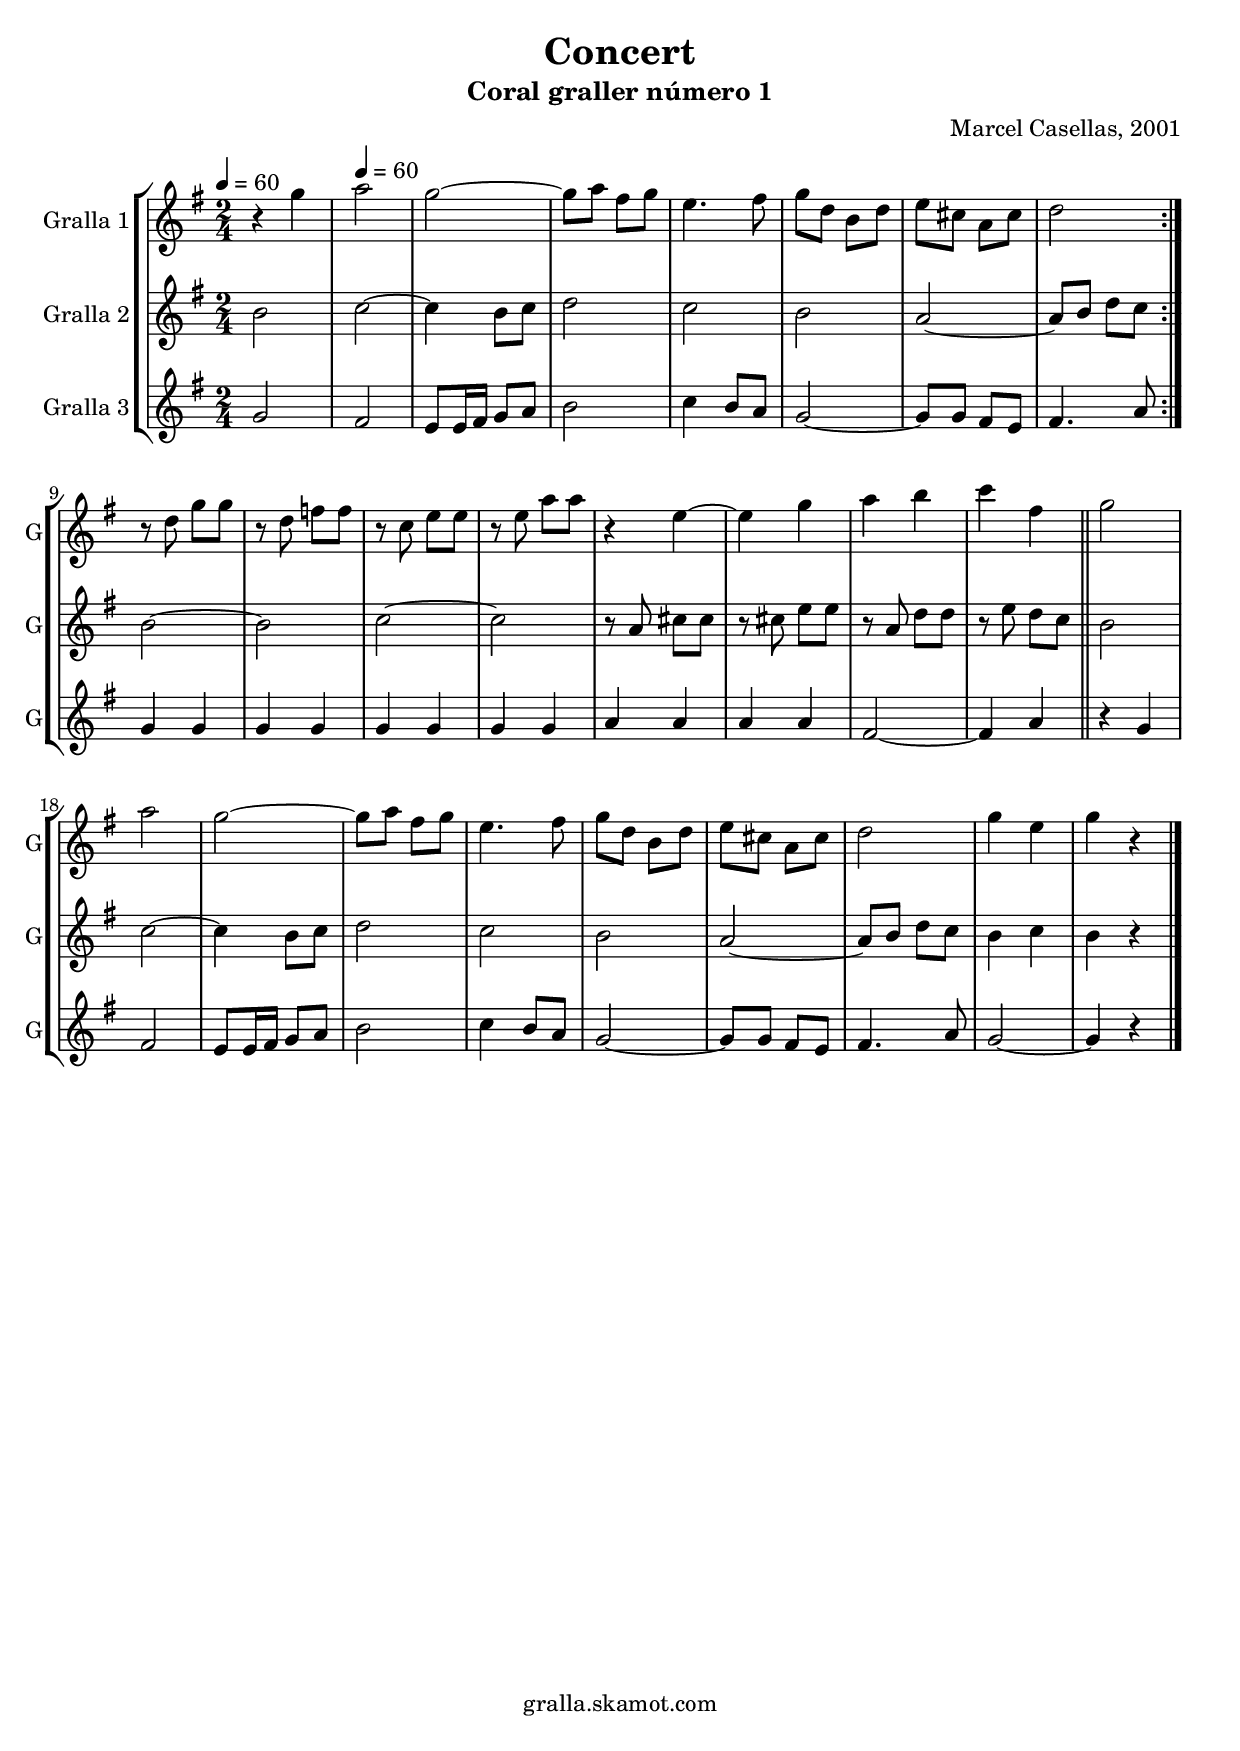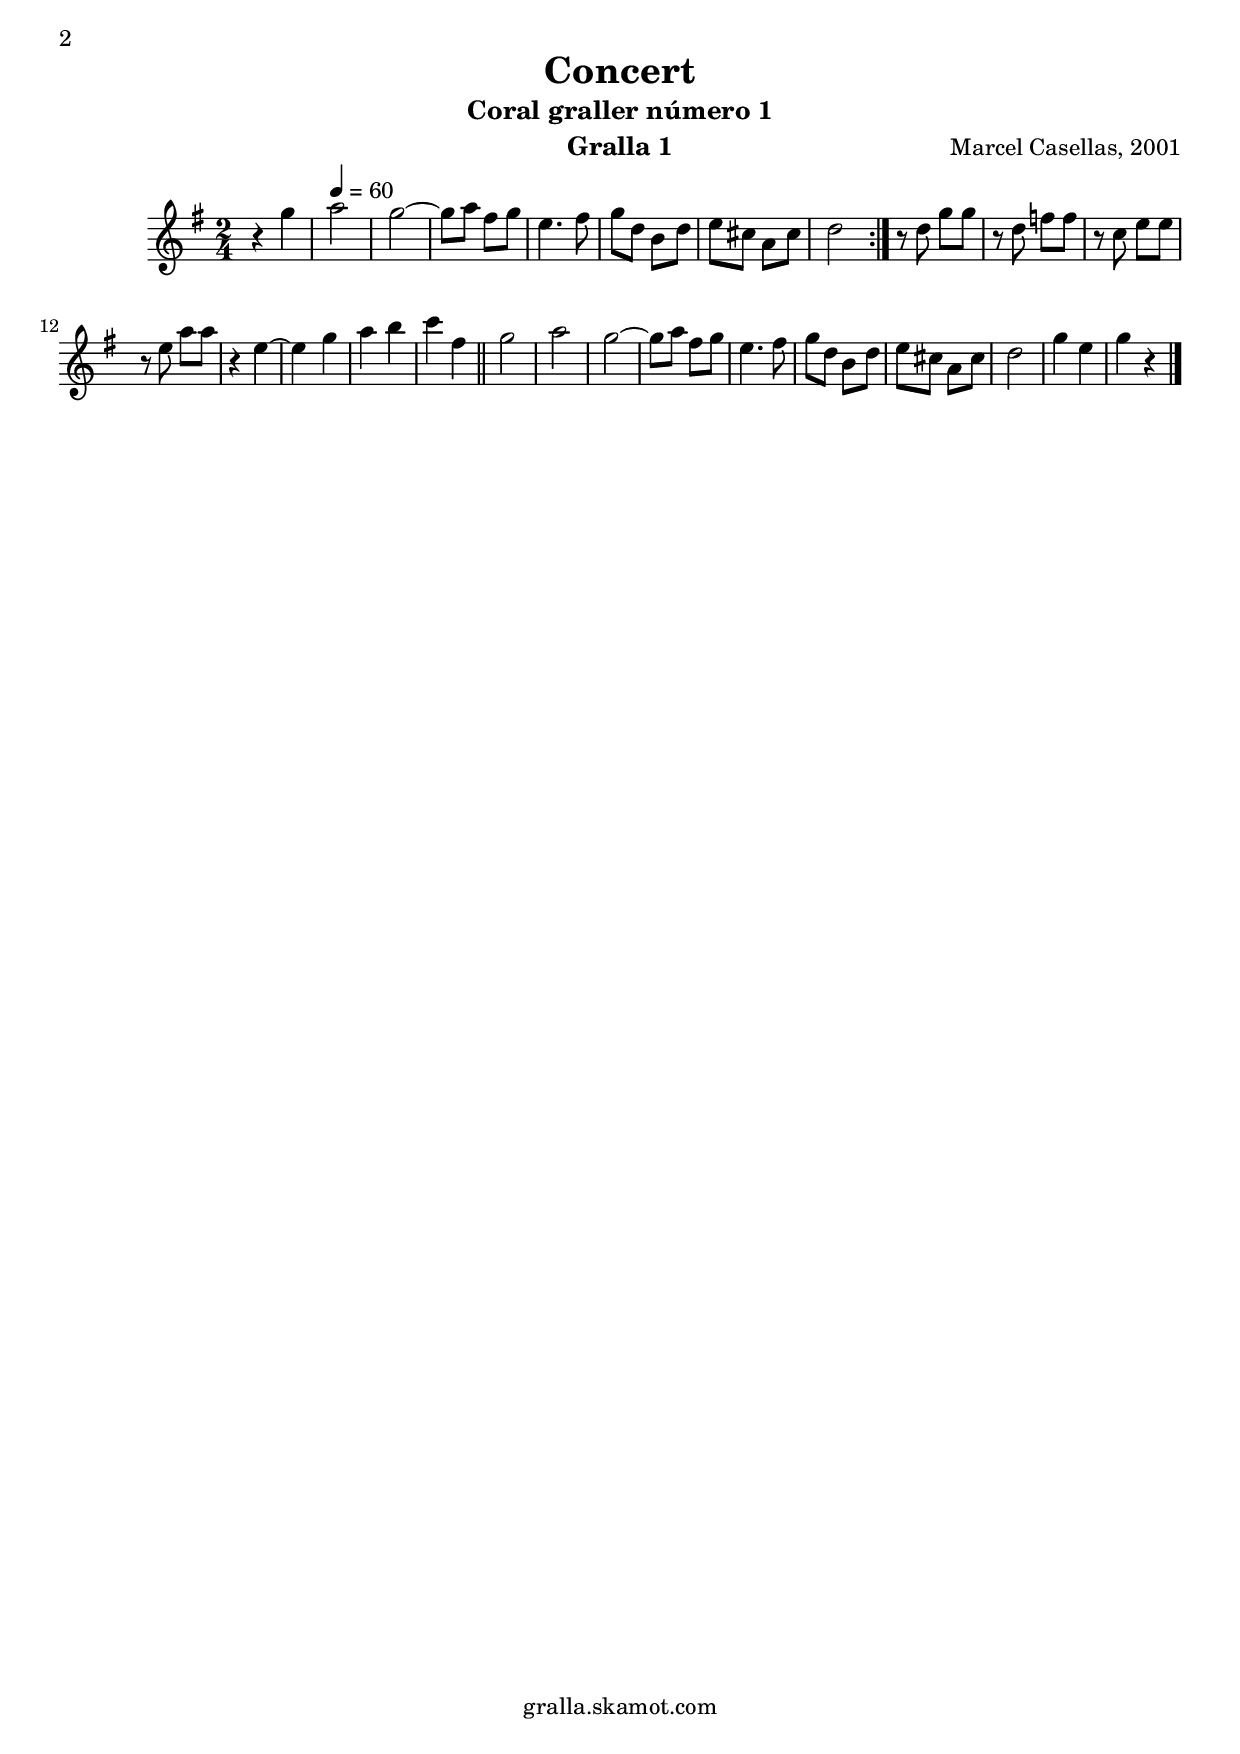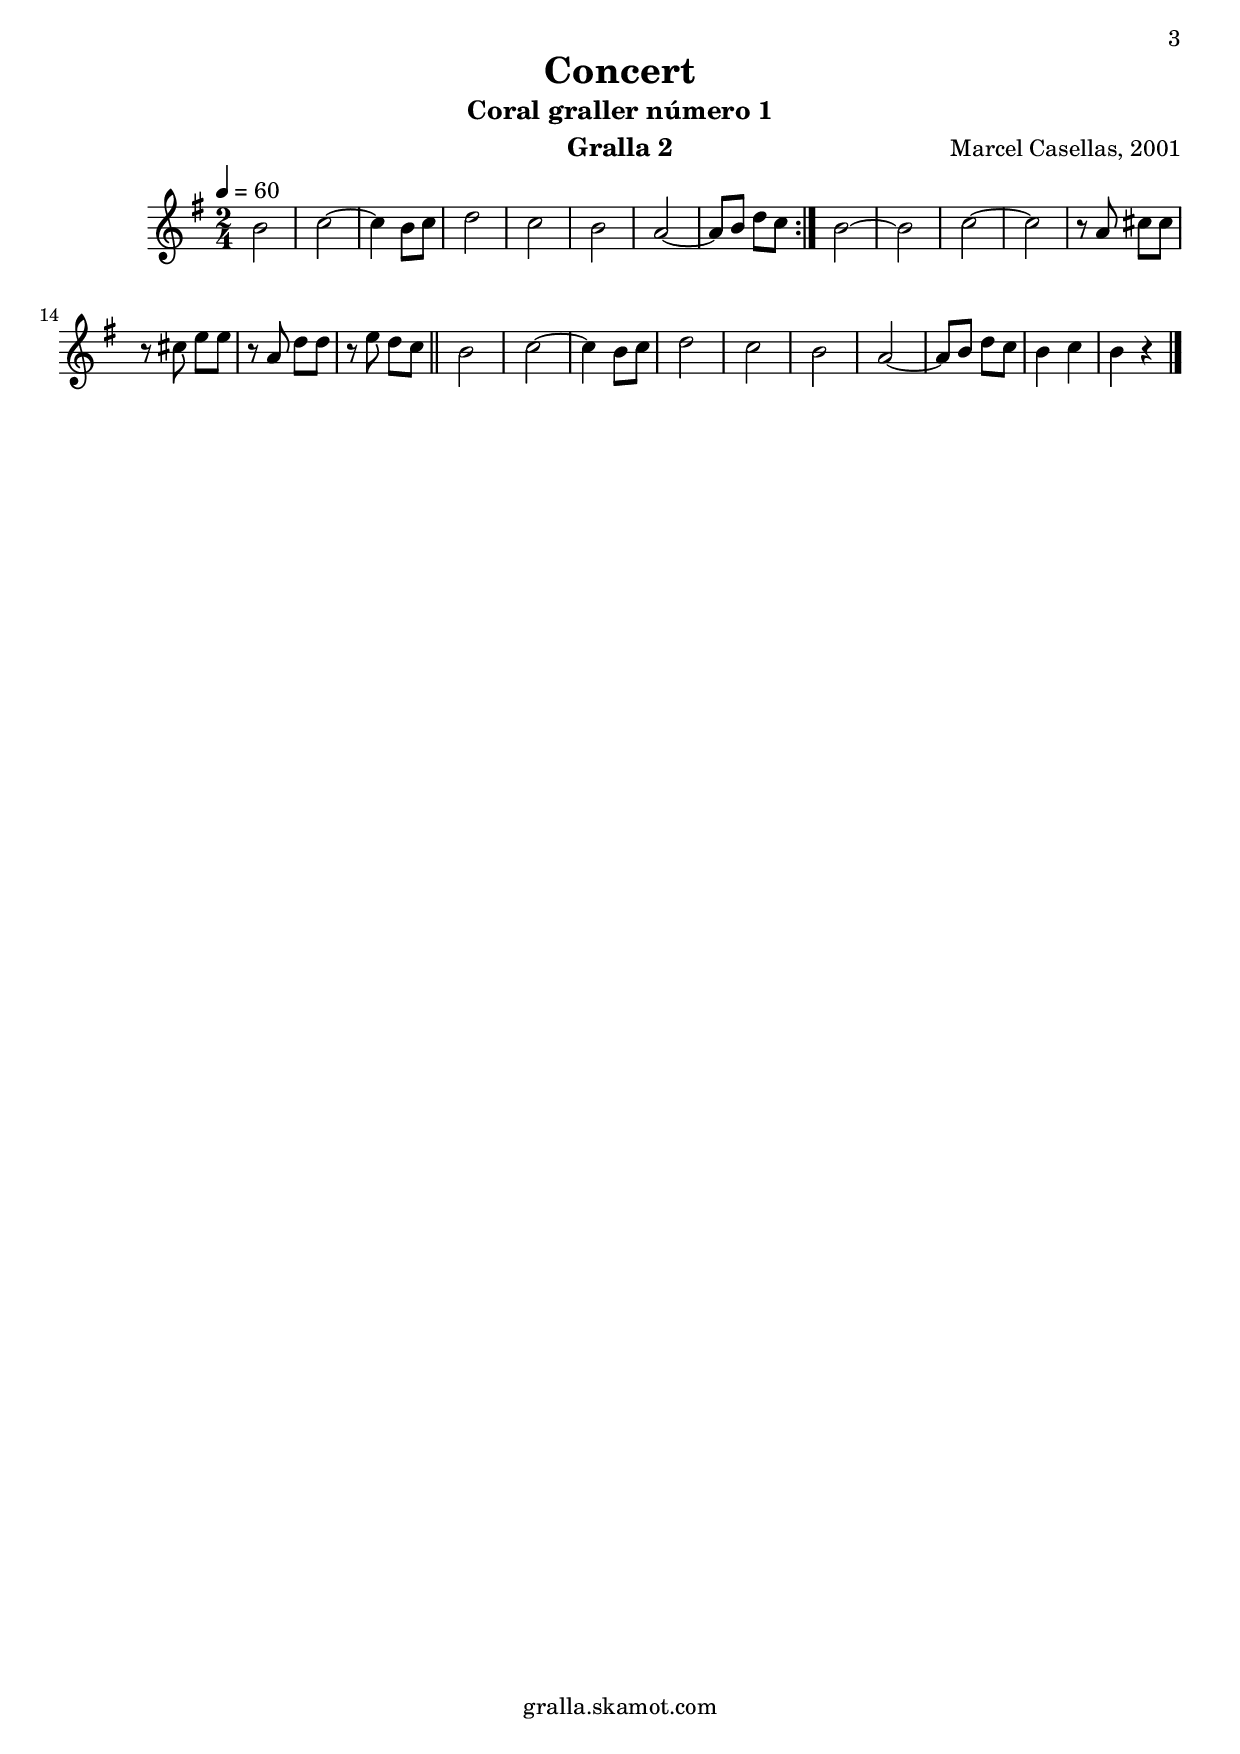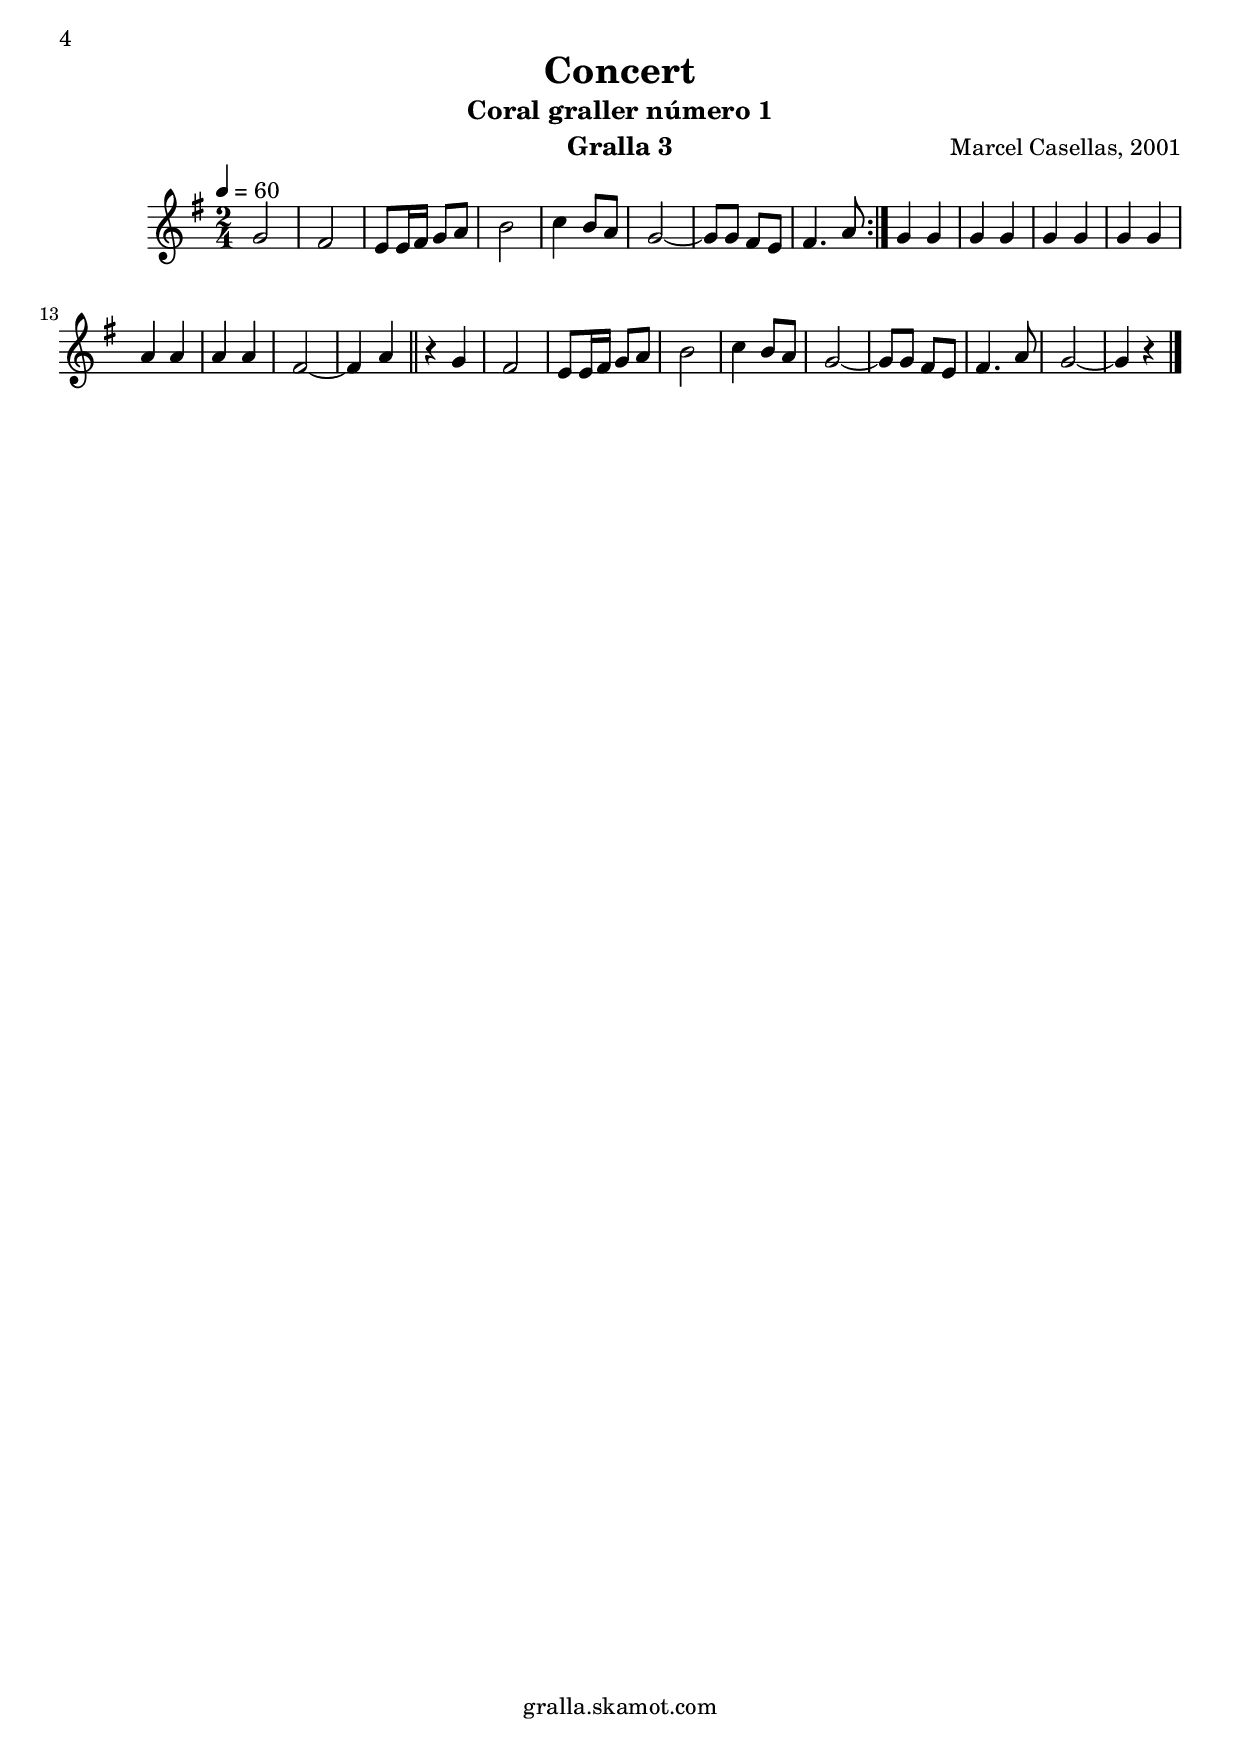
\version "2.16.2"

\header {
  dedication=""
  title="Concert"
  subtitle="Coral graller número 1"
  subsubtitle=""
  poet=""
  meter=""
  piece=""
  composer="Marcel Casellas, 2001"
  arranger=""
  opus=""
  instrument=""
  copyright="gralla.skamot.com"
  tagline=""
}

liniaroAa =
\relative g''
{
  \clef treble
  \key g \major
  \time 2/4
  \repeat volta 2 { r4 g \tempo 4 = 60  |
  a2  |
  g2 ~  |
  g8 a fis g  |
  %05
  e4. fis8  |
  g8 d b d  |
  e8 cis a cis  |
  d2  | }
  r8 d g g  |
  %10
  r8 d f f  |
  r8 c e e  |
  r8 e a a  |
  r4 e ~  |
  e4 g  |
  %15
  a4 b  |
  c4 fis,  \bar "||"
  g2  |
  a2  |
  g2 ~  |
  %20
  g8 a fis g  |
  e4. fis8  |
  g8 d b d  |
  e8 cis a cis  |
  d2  |
  %25
  g4 e  |
  g4 r  \bar "|."
}

liniaroAb =
\relative b'
{
  \tempo 4 = 60
  \clef treble
  \key g \major
  \time 2/4
  \repeat volta 2 { b2  |
  c2 ~  |
  c4 b8 c  |
  d2  |
  %05
  c2  |
  b2  |
  a2 ~  |
  a8 b d c  | }
  b2 ~  |
  %10
  b2  |
  c2 ~  |
  c2  |
  r8 a cis cis  |
  r8 cis e e  |
  %15
  r8 a, d d  |
  r8 e d c  \bar "||"
  b2  |
  c2 ~  |
  c4 b8 c  |
  %20
  d2  |
  c2  |
  b2  |
  a2 ~  |
  a8 b d c  |
  %25
  b4 c  |
  b4 r  \bar "|."
}

liniaroAc =
\relative g'
{
  \tempo 4 = 60
  \clef treble
  \key g \major
  \time 2/4
  \repeat volta 2 { g2  |
  fis2  |
  e8 e16 fis g8 a  |
  b2  |
  %05
  c4 b8 a  |
  g2 ~  |
  g8 g fis e  |
  fis4. a8  | }
  g4 g  |
  %10
  g4 g  |
  g4 g  |
  g4 g  |
  a4 a  |
  a4 a  |
  %15
  fis2 ~  |
  fis4 a  \bar "||"
  r4 g  |
  fis2  |
  e8 e16 fis g8 a  |
  %20
  b2  |
  c4 b8 a  |
  g2 ~  |
  g8 g fis e  |
  fis4. a8  |
  %25
  g2 ~  |
  g4 r  \bar "|."
}

\bookpart {
  \score {
    \new StaffGroup {
      \override Score.RehearsalMark.self-alignment-X = #LEFT
      <<
        \new Staff \with {instrumentName = #"Gralla 1" shortInstrumentName = #"G"} \liniaroAa
        \new Staff \with {instrumentName = #"Gralla 2" shortInstrumentName = #"G"} \liniaroAb
        \new Staff \with {instrumentName = #"Gralla 3" shortInstrumentName = #"G"} \liniaroAc
      >>
    }
    \layout {}
  }
  \score { \unfoldRepeats
    \new StaffGroup {
      \override Score.RehearsalMark.self-alignment-X = #LEFT
      <<
        \new Staff \with {instrumentName = #"Gralla 1" shortInstrumentName = #"G"} \liniaroAa
        \new Staff \with {instrumentName = #"Gralla 2" shortInstrumentName = #"G"} \liniaroAb
        \new Staff \with {instrumentName = #"Gralla 3" shortInstrumentName = #"G"} \liniaroAc
      >>
    }
    \midi {
      \set Staff.midiInstrument = "oboe"
      \set DrumStaff.midiInstrument = "drums"
    }
  }
}

\bookpart {
  \header {instrument="Gralla 1"}
  \score {
    \new StaffGroup {
      \override Score.RehearsalMark.self-alignment-X = #LEFT
      <<
        \new Staff \liniaroAa
      >>
    }
    \layout {}
  }
  \score { \unfoldRepeats
    \new StaffGroup {
      \override Score.RehearsalMark.self-alignment-X = #LEFT
      <<
        \new Staff \liniaroAa
      >>
    }
    \midi {
      \set Staff.midiInstrument = "oboe"
      \set DrumStaff.midiInstrument = "drums"
    }
  }
}

\bookpart {
  \header {instrument="Gralla 2"}
  \score {
    \new StaffGroup {
      \override Score.RehearsalMark.self-alignment-X = #LEFT
      <<
        \new Staff \liniaroAb
      >>
    }
    \layout {}
  }
  \score { \unfoldRepeats
    \new StaffGroup {
      \override Score.RehearsalMark.self-alignment-X = #LEFT
      <<
        \new Staff \liniaroAb
      >>
    }
    \midi {
      \set Staff.midiInstrument = "oboe"
      \set DrumStaff.midiInstrument = "drums"
    }
  }
}

\bookpart {
  \header {instrument="Gralla 3"}
  \score {
    \new StaffGroup {
      \override Score.RehearsalMark.self-alignment-X = #LEFT
      <<
        \new Staff \liniaroAc
      >>
    }
    \layout {}
  }
  \score { \unfoldRepeats
    \new StaffGroup {
      \override Score.RehearsalMark.self-alignment-X = #LEFT
      <<
        \new Staff \liniaroAc
      >>
    }
    \midi {
      \set Staff.midiInstrument = "oboe"
      \set DrumStaff.midiInstrument = "drums"
    }
  }
}

